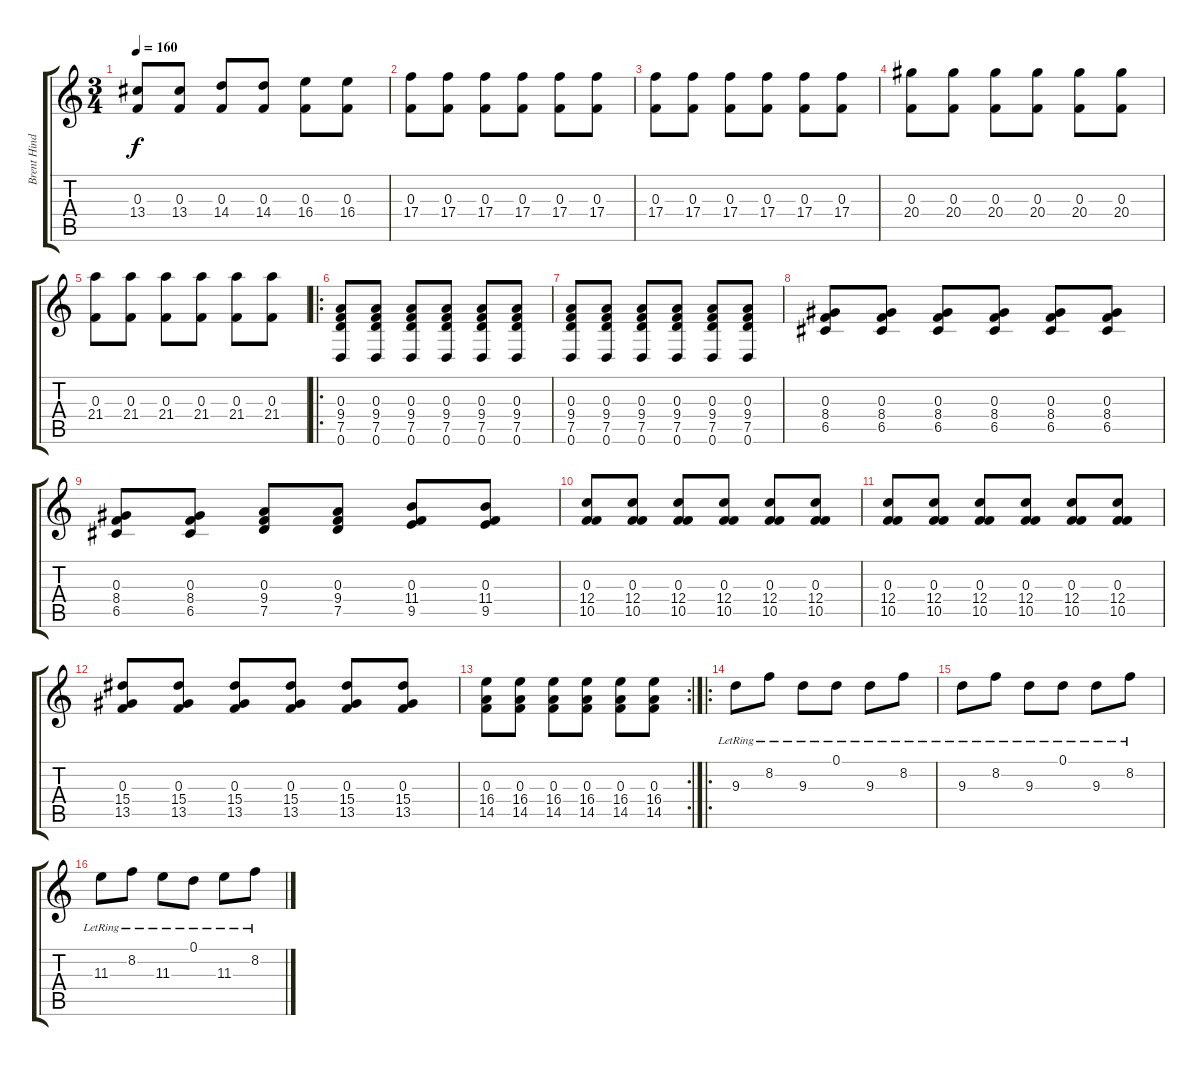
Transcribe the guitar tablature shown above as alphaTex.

\track ("Brent Hinds" "Brent Hind") {instrument acousticguitarsteel}
\staff {score tabs}
\tuning (D4 A3 F3 C3 G2 D2) {hide}
\ts (3 4)
\tempo 160
\clef g2
\ks c
(0.3 13.4).8{dy f} (0.3 13.4).8 (0.3 14.4).8 (0.3 14.4).8 (0.3 16.4).8 (0.3 16.4).8 |
(0.3 17.4).8 (0.3 17.4).8 (0.3 17.4).8 (0.3 17.4).8 (0.3 17.4).8 (0.3 17.4).8 |
(0.3 17.4).8 (0.3 17.4).8 (0.3 17.4).8 (0.3 17.4).8 (0.3 17.4).8 (0.3 17.4).8 |
(0.3 20.4).8 (0.3 20.4).8 (0.3 20.4).8 (0.3 20.4).8 (0.3 20.4).8 (0.3 20.4).8 |
(0.3 21.4).8 (0.3 21.4).8 (0.3 21.4).8 (0.3 21.4).8 (0.3 21.4).8 (0.3 21.4).8 |
\ro
(0.3 9.4 7.5 0.6).8{instrument distortionguitar} (0.3 9.4 7.5 0.6).8 (0.3 9.4 7.5 0.6).8 (0.3 9.4 7.5 0.6).8 (0.3 9.4 7.5 0.6).8 (0.3 9.4 7.5 0.6).8 |
(0.3 9.4 7.5 0.6).8 (0.3 9.4 7.5 0.6).8 (0.3 9.4 7.5 0.6).8 (0.3 9.4 7.5 0.6).8 (0.3 9.4 7.5 0.6).8 (0.3 9.4 7.5 0.6).8 |
(0.3 8.4 6.5).8 (0.3 8.4 6.5).8 (0.3 8.4 6.5).8 (0.3 8.4 6.5).8 (0.3 8.4 6.5).8 (0.3 8.4 6.5).8 |
(0.3 8.4 6.5).8 (0.3 8.4 6.5).8 (0.3 9.4 7.5).8 (0.3 9.4 7.5).8 (0.3 11.4 9.5).8 (0.3 11.4 9.5).8 |
(0.3 12.4 10.5).8 (0.3 12.4 10.5).8 (0.3 12.4 10.5).8 (0.3 12.4 10.5).8 (0.3 12.4 10.5).8 (0.3 12.4 10.5).8 |
(0.3 12.4 10.5).8 (0.3 12.4 10.5).8 (0.3 12.4 10.5).8 (0.3 12.4 10.5).8 (0.3 12.4 10.5).8 (0.3 12.4 10.5).8 |
(0.3 15.4 13.5).8 (0.3 15.4 13.5).8 (0.3 15.4 13.5).8 (0.3 15.4 13.5).8 (0.3 15.4 13.5).8 (0.3 15.4 13.5).8 |
\rc 2
(0.3 16.4 14.5).8 (0.3 16.4 14.5).8 (0.3 16.4 14.5).8 (0.3 16.4 14.5).8 (0.3 16.4 14.5).8 (0.3 16.4 14.5).8 |
\ro
9.3{lr}.8{instrument acousticguitarsteel} 8.2{lr}.8 9.3{lr}.8 0.1{lr}.8 9.3{lr}.8 8.2{lr}.8 |
9.3{lr}.8 8.2{lr}.8 9.3{lr}.8 0.1{lr}.8 9.3{lr}.8 8.2{lr}.8 |
11.3{lr}.8 8.2{lr}.8 11.3{lr}.8 0.1{lr}.8 11.3{lr}.8 8.2{lr}.8
